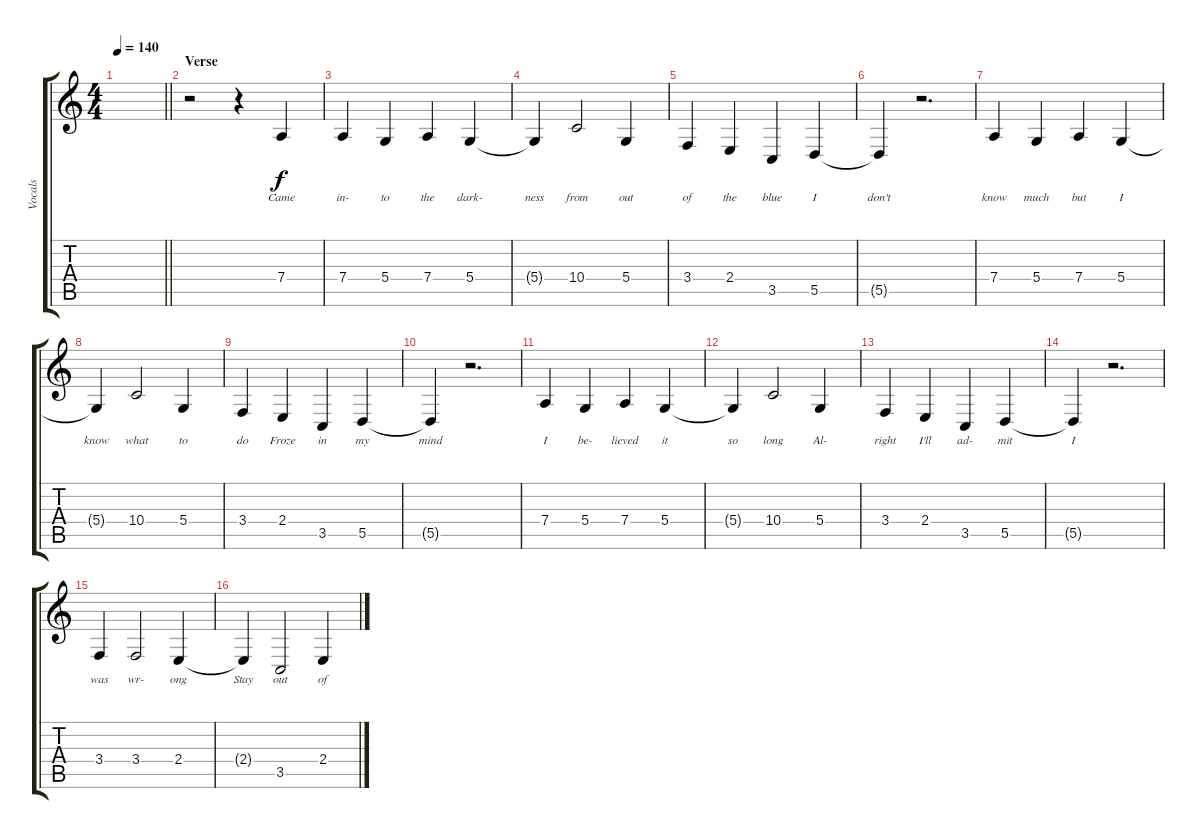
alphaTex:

\track ("Vocals" "Vocals") {instrument clarinet}
\staff {score tabs}
\tuning (E4 B3 G3 D3 A2 E2) {hide}
\ts (4 4)
\tempo 140
\clef g2
\barLineRight lightlight
\ks c
|
\section ("" "Verse")
r.2 r.4 7.4.4{lyrics (0 "Came") lyrics (1 "") lyrics (2 "") lyrics (3 "") lyrics (4 "")} |
7.4.4{lyrics (0 "in-") lyrics (1 "") lyrics (2 "") lyrics (3 "") lyrics (4 "")} 5.4.4{lyrics (0 "to") lyrics (1 "") lyrics (2 "") lyrics (3 "") lyrics (4 "")} 7.4.4{lyrics (0 "the") lyrics (1 "") lyrics (2 "") lyrics (3 "") lyrics (4 "")} 5.4.4{lyrics (0 "dark-") lyrics (1 "") lyrics (2 "") lyrics (3 "") lyrics (4 "")} |
5.4{t}.4{lyrics (0 "ness") lyrics (1 "") lyrics (2 "") lyrics (3 "") lyrics (4 "")} 10.4.2{lyrics (0 "from") lyrics (1 "") lyrics (2 "") lyrics (3 "") lyrics (4 "")} 5.4.4{lyrics (0 "out") lyrics (1 "") lyrics (2 "") lyrics (3 "") lyrics (4 "")} |
3.4.4{lyrics (0 "of") lyrics (1 "") lyrics (2 "") lyrics (3 "") lyrics (4 "")} 2.4.4{lyrics (0 "the") lyrics (1 "") lyrics (2 "") lyrics (3 "") lyrics (4 "")} 3.5.4{lyrics (0 "blue") lyrics (1 "") lyrics (2 "") lyrics (3 "") lyrics (4 "")} 5.5.4{lyrics (0 "I") lyrics (1 "") lyrics (2 "") lyrics (3 "") lyrics (4 "")} |
5.5{t}.4{lyrics (0 "don't") lyrics (1 "") lyrics (2 "") lyrics (3 "") lyrics (4 "")} r.2{d} |
7.4.4{lyrics (0 "know") lyrics (1 "") lyrics (2 "") lyrics (3 "") lyrics (4 "")} 5.4.4{lyrics (0 "much") lyrics (1 "") lyrics (2 "") lyrics (3 "") lyrics (4 "")} 7.4.4{lyrics (0 "but") lyrics (1 "") lyrics (2 "") lyrics (3 "") lyrics (4 "")} 5.4.4{lyrics (0 "I") lyrics (1 "") lyrics (2 "") lyrics (3 "") lyrics (4 "")} |
5.4{t}.4{lyrics (0 "know") lyrics (1 "") lyrics (2 "") lyrics (3 "") lyrics (4 "")} 10.4.2{lyrics (0 "what") lyrics (1 "") lyrics (2 "") lyrics (3 "") lyrics (4 "")} 5.4.4{lyrics (0 "to") lyrics (1 "") lyrics (2 "") lyrics (3 "") lyrics (4 "")} |
3.4.4{lyrics (0 "do") lyrics (1 "") lyrics (2 "") lyrics (3 "") lyrics (4 "")} 2.4.4{lyrics (0 "Froze") lyrics (1 "") lyrics (2 "") lyrics (3 "") lyrics (4 "")} 3.5.4{lyrics (0 "in") lyrics (1 "") lyrics (2 "") lyrics (3 "") lyrics (4 "")} 5.5.4{lyrics (0 "my") lyrics (1 "") lyrics (2 "") lyrics (3 "") lyrics (4 "")} |
5.5{t}.4{lyrics (0 "mind") lyrics (1 "") lyrics (2 "") lyrics (3 "") lyrics (4 "")} r.2{d} |
7.4.4{lyrics (0 "I") lyrics (1 "") lyrics (2 "") lyrics (3 "") lyrics (4 "")} 5.4.4{lyrics (0 "be-") lyrics (1 "") lyrics (2 "") lyrics (3 "") lyrics (4 "")} 7.4.4{lyrics (0 "lieved") lyrics (1 "") lyrics (2 "") lyrics (3 "") lyrics (4 "")} 5.4.4{lyrics (0 "it") lyrics (1 "") lyrics (2 "") lyrics (3 "") lyrics (4 "")} |
5.4{t}.4{lyrics (0 "so") lyrics (1 "") lyrics (2 "") lyrics (3 "") lyrics (4 "")} 10.4.2{lyrics (0 "long") lyrics (1 "") lyrics (2 "") lyrics (3 "") lyrics (4 "")} 5.4.4{lyrics (0 "Al-") lyrics (1 "") lyrics (2 "") lyrics (3 "") lyrics (4 "")} |
3.4.4{lyrics (0 "right") lyrics (1 "") lyrics (2 "") lyrics (3 "") lyrics (4 "")} 2.4.4{lyrics (0 "I'll") lyrics (1 "") lyrics (2 "") lyrics (3 "") lyrics (4 "")} 3.5.4{lyrics (0 "ad-") lyrics (1 "") lyrics (2 "") lyrics (3 "") lyrics (4 "")} 5.5.4{lyrics (0 "mit") lyrics (1 "") lyrics (2 "") lyrics (3 "") lyrics (4 "")} |
5.5{t}.4{lyrics (0 "I") lyrics (1 "") lyrics (2 "") lyrics (3 "") lyrics (4 "")} r.2{d} |
3.4.4{lyrics (0 "was") lyrics (1 "") lyrics (2 "") lyrics (3 "") lyrics (4 "")} 3.4.2{lyrics (0 "wr-") lyrics (1 "") lyrics (2 "") lyrics (3 "") lyrics (4 "")} 2.4.4{lyrics (0 "ong") lyrics (1 "") lyrics (2 "") lyrics (3 "") lyrics (4 "")} |
2.4{t}.4{lyrics (0 "Stay") lyrics (1 "") lyrics (2 "") lyrics (3 "") lyrics (4 "")} 3.5.2{lyrics (0 "out") lyrics (1 "") lyrics (2 "") lyrics (3 "") lyrics (4 "")} 2.4.4{lyrics (0 "of") lyrics (1 "") lyrics (2 "") lyrics (3 "") lyrics (4 "")}
